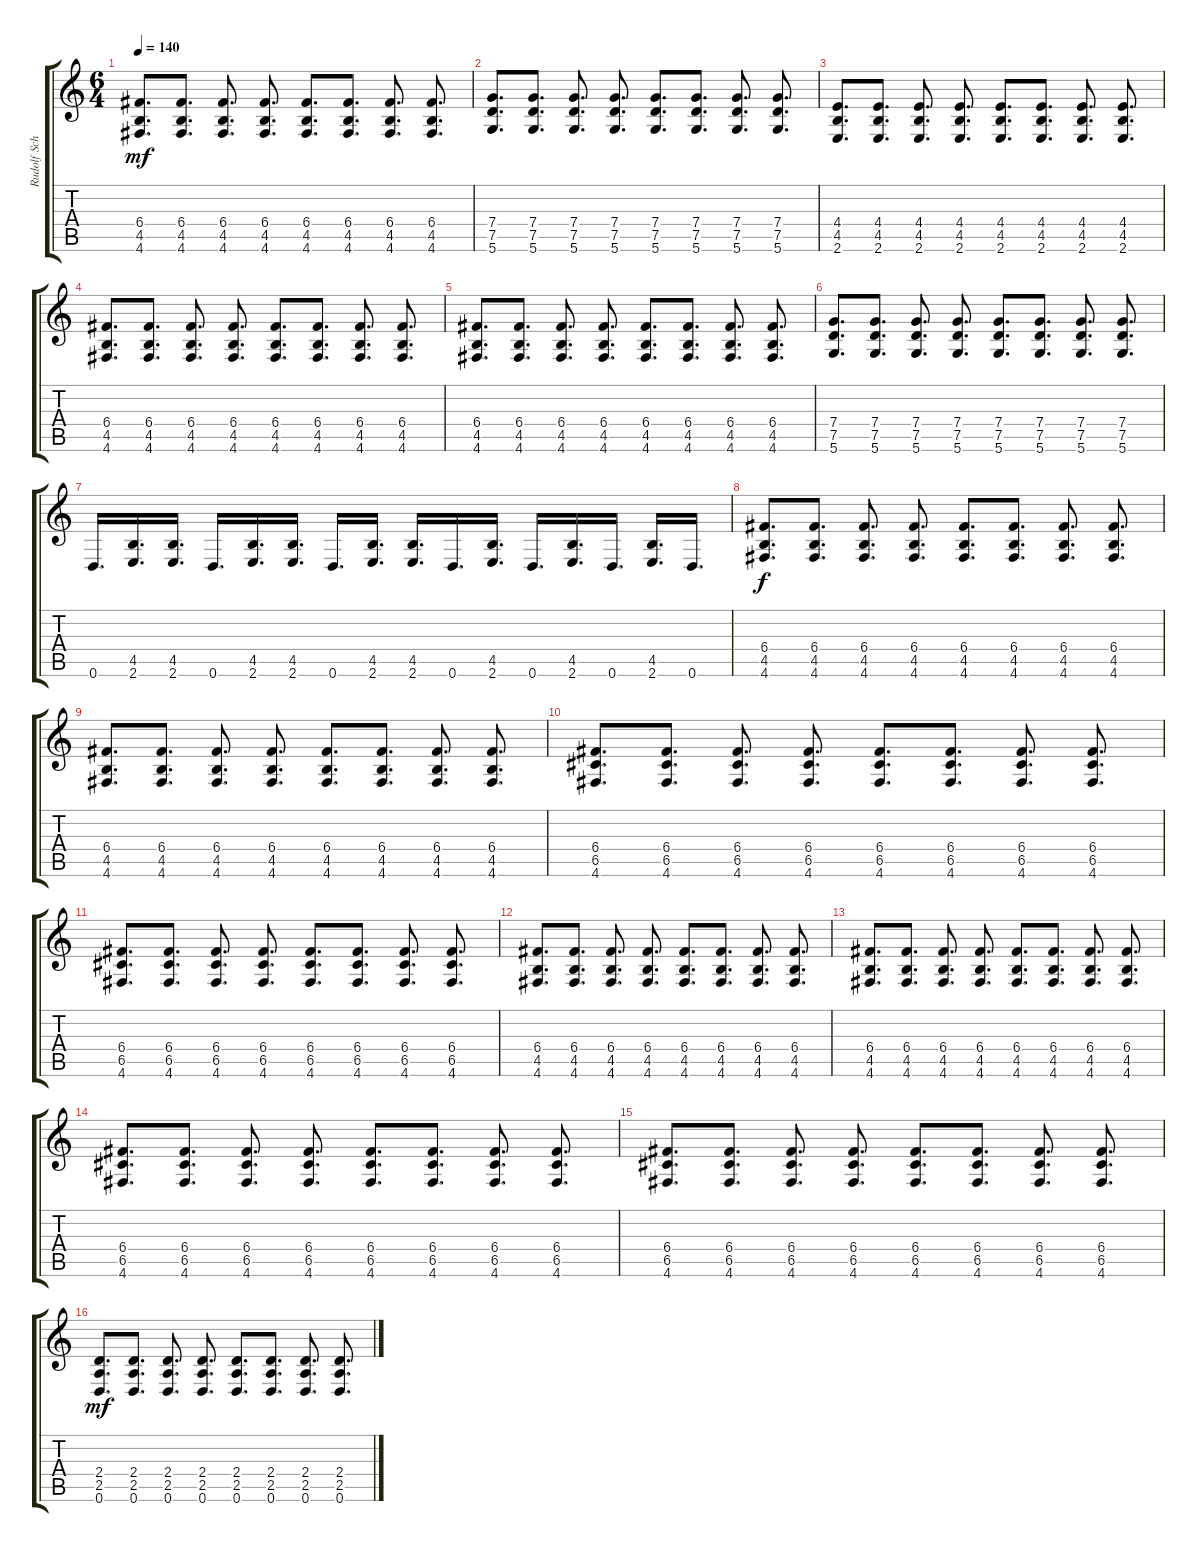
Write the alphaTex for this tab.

\track ("Rudolf Schenker" "Rudolf Sch") {instrument distortionguitar}
\staff {score tabs}
\tuning (D4 A3 F3 C3 G2 D2) {hide}
\ts (6 4)
\tempo 140
\clef g2
\ks c
(6.4 4.5 4.6).8{d dy mf} (6.4 4.5 4.6).8{d} (6.4 4.5 4.6).8{d} (6.4 4.5 4.6).8{d} (6.4 4.5 4.6).8{d} (6.4 4.5 4.6).8{d} (6.4 4.5 4.6).8{d} (6.4 4.5 4.6).8{d} |
(7.4 7.5 5.6).8{d} (7.4 7.5 5.6).8{d} (7.4 7.5 5.6).8{d} (7.4 7.5 5.6).8{d} (7.4 7.5 5.6).8{d} (7.4 7.5 5.6).8{d} (7.4 7.5 5.6).8{d} (7.4 7.5 5.6).8{d} |
(4.4 4.5 2.6).8{d} (4.4 4.5 2.6).8{d} (4.4 4.5 2.6).8{d} (4.4 4.5 2.6).8{d} (4.4 4.5 2.6).8{d} (4.4 4.5 2.6).8{d} (4.4 4.5 2.6).8{d} (4.4 4.5 2.6).8{d} |
(6.4 4.5 4.6).8{d} (6.4 4.5 4.6).8{d} (6.4 4.5 4.6).8{d} (6.4 4.5 4.6).8{d} (6.4 4.5 4.6).8{d} (6.4 4.5 4.6).8{d} (6.4 4.5 4.6).8{d} (6.4 4.5 4.6).8{d} |
(6.4 4.5 4.6).8{d} (6.4 4.5 4.6).8{d} (6.4 4.5 4.6).8{d} (6.4 4.5 4.6).8{d} (6.4 4.5 4.6).8{d} (6.4 4.5 4.6).8{d} (6.4 4.5 4.6).8{d} (6.4 4.5 4.6).8{d} |
(7.4 7.5 5.6).8{d} (7.4 7.5 5.6).8{d} (7.4 7.5 5.6).8{d} (7.4 7.5 5.6).8{d} (7.4 7.5 5.6).8{d} (7.4 7.5 5.6).8{d} (7.4 7.5 5.6).8{d} (7.4 7.5 5.6).8{d} |
0.6.16{d} (4.5 2.6).16{d} (4.5 2.6).16{d} 0.6.16{d} (4.5 2.6).16{d} (4.5 2.6).16{d} 0.6.16{d} (4.5 2.6).16{d} (4.5 2.6).16{d} 0.6.16{d} (4.5 2.6).16{d} 0.6.16{d} (4.5 2.6).16{d} 0.6.16{d} (4.5 2.6).16{d} 0.6.16{d} |
(6.4 4.5 4.6).8{d dy f} (6.4 4.5 4.6).8{d} (6.4 4.5 4.6).8{d} (6.4 4.5 4.6).8{d} (6.4 4.5 4.6).8{d} (6.4 4.5 4.6).8{d} (6.4 4.5 4.6).8{d} (6.4 4.5 4.6).8{d} |
(6.4 4.5 4.6).8{d} (6.4 4.5 4.6).8{d} (6.4 4.5 4.6).8{d} (6.4 4.5 4.6).8{d} (6.4 4.5 4.6).8{d} (6.4 4.5 4.6).8{d} (6.4 4.5 4.6).8{d} (6.4 4.5 4.6).8{d} |
(6.4 6.5 4.6).8{d} (6.4 6.5 4.6).8{d} (6.4 6.5 4.6).8{d} (6.4 6.5 4.6).8{d} (6.4 6.5 4.6).8{d} (6.4 6.5 4.6).8{d} (6.4 6.5 4.6).8{d} (6.4 6.5 4.6).8{d} |
(6.4 6.5 4.6).8{d} (6.4 6.5 4.6).8{d} (6.4 6.5 4.6).8{d} (6.4 6.5 4.6).8{d} (6.4 6.5 4.6).8{d} (6.4 6.5 4.6).8{d} (6.4 6.5 4.6).8{d} (6.4 6.5 4.6).8{d} |
(6.4 4.5 4.6).8{d} (6.4 4.5 4.6).8{d} (6.4 4.5 4.6).8{d} (6.4 4.5 4.6).8{d} (6.4 4.5 4.6).8{d} (6.4 4.5 4.6).8{d} (6.4 4.5 4.6).8{d} (6.4 4.5 4.6).8{d} |
(6.4 4.5 4.6).8{d} (6.4 4.5 4.6).8{d} (6.4 4.5 4.6).8{d} (6.4 4.5 4.6).8{d} (6.4 4.5 4.6).8{d} (6.4 4.5 4.6).8{d} (6.4 4.5 4.6).8{d} (6.4 4.5 4.6).8{d} |
(6.4 6.5 4.6).8{d} (6.4 6.5 4.6).8{d} (6.4 6.5 4.6).8{d} (6.4 6.5 4.6).8{d} (6.4 6.5 4.6).8{d} (6.4 6.5 4.6).8{d} (6.4 6.5 4.6).8{d} (6.4 6.5 4.6).8{d} |
(6.4 6.5 4.6).8{d} (6.4 6.5 4.6).8{d} (6.4 6.5 4.6).8{d} (6.4 6.5 4.6).8{d} (6.4 6.5 4.6).8{d} (6.4 6.5 4.6).8{d} (6.4 6.5 4.6).8{d} (6.4 6.5 4.6).8{d} |
(2.4 2.5 0.6).8{d dy mf} (2.4 2.5 0.6).8{d} (2.4 2.5 0.6).8{d} (2.4 2.5 0.6).8{d} (2.4 2.5 0.6).8{d} (2.4 2.5 0.6).8{d} (2.4 2.5 0.6).8{d} (2.4 2.5 0.6).8{d}
